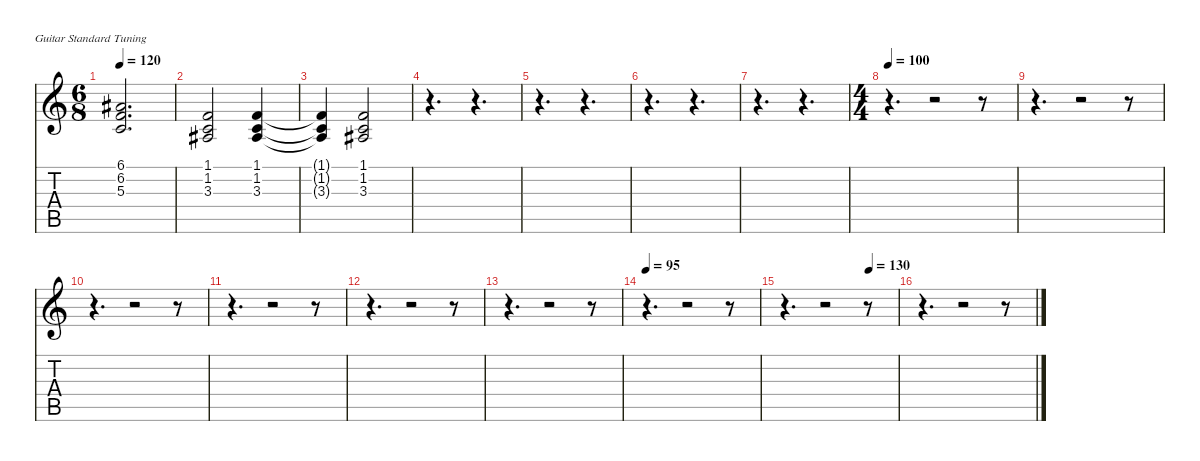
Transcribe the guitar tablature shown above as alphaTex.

\defaultSystemsLayout 4
\hideDynamics
\bracketExtendMode nobrackets
\singleTrackTrackNamePolicy hidden
\multiTrackTrackNamePolicy hidden
\firstSystemTrackNameMode fullname
\firstSystemTrackNameOrientation horizontal
\otherSystemsTrackNameOrientation horizontal
\track ("Woodwinds 1" "fl.") {instrument panflute}
\staff {score tabs}
\tuning (E4 B3 G3 D3 A2 E2)
\ts (6 8)
\tempo 120
\clef g2
\ks c
(6.1{acc #} 6.2 5.3).2{d dy f beam Up} |
(1.1 1.2 3.3{acc #}).2{beam Up} (1.1 1.2 3.3{acc #}).4{beam Up} |
(1.1{t} 1.2{t} 3.3{t acc #}).4{beam Up} (1.1 1.2 3.3{acc #}).2{beam Up} |
r.4{d beam Down} r.4{d beam Down} |
r.4{d beam Down} r.4{d beam Down} |
r.4{d beam Down} r.4{d beam Down} |
r.4{d beam Down} r.4{d beam Down} |
\ts (4 4)
\tempo 100
r.4{d beam Down} r.2{beam Down} r.8{beam Down} |
r.4{d beam Down} r.2{beam Down} r.8{beam Down} |
r.4{d beam Down} r.2{beam Down} r.8{beam Down} |
r.4{d beam Down} r.2{beam Down} r.8{beam Down} |
r.4{d beam Down} r.2{beam Down} r.8{beam Down} |
r.4{d beam Down} r.2{beam Down} r.8{beam Down} |
\tempo 95
r.4{d beam Down} r.2{beam Down} r.8{beam Down} |
\tempo (130 0.75)
r.4{d beam Down} r.2{beam Down} r.8{beam Down} |
r.4{d beam Down} r.2{beam Down} r.8{beam Down}
